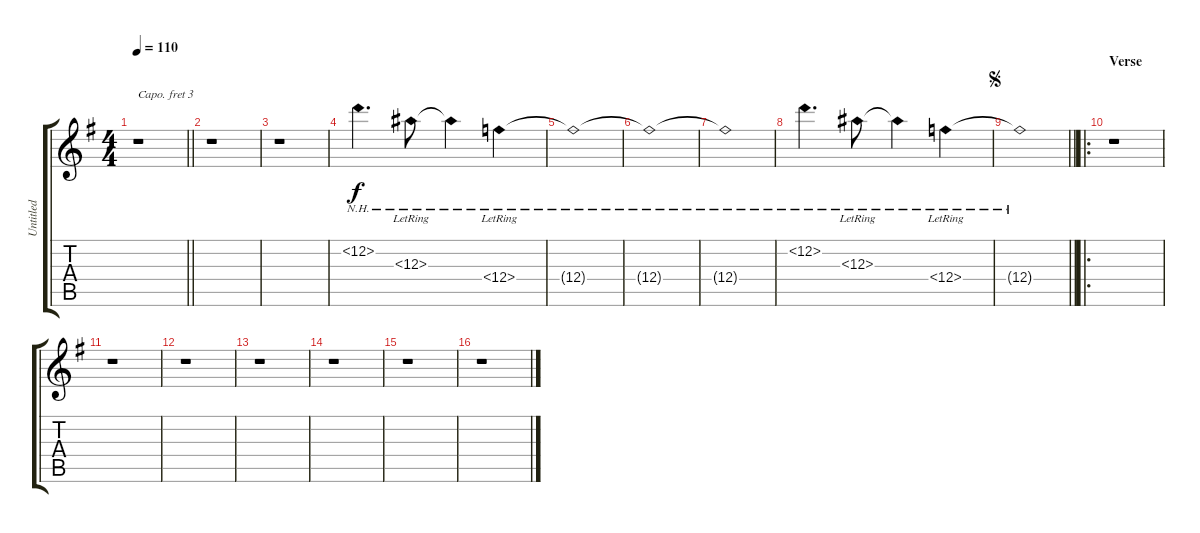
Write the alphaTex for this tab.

\track ("Untitled" "Untitled") {instrument acousticguitarsteel}
\staff {score tabs}
\capo 3
\tuning (E4 B3 G3 D3 A2 E2) {hide}
\ts (4 4)
\tempo 110
\clef g2
\barLineRight lightlight
\ks g
r.1{dy f instrument acousticguitarsteel} |
r.1 |
r.1 |
12.2{nh}.4{d} 12.3{nh lr}.8 12.3{nh t}.4 12.4{nh lr}.4 |
12.4{nh t}.1 |
12.4{nh t}.1 |
12.4{nh t}.1 |
12.2{nh}.4{d} 12.3{nh lr}.8 12.3{nh t}.4 12.4{nh lr}.4 |
\jump segno
\barLineRight lightlight
12.4{nh t}.1 |
\ro
\section ("" "Verse")
r.1 |
r.1 |
r.1 |
r.1 |
r.1 |
r.1 |
r.1
